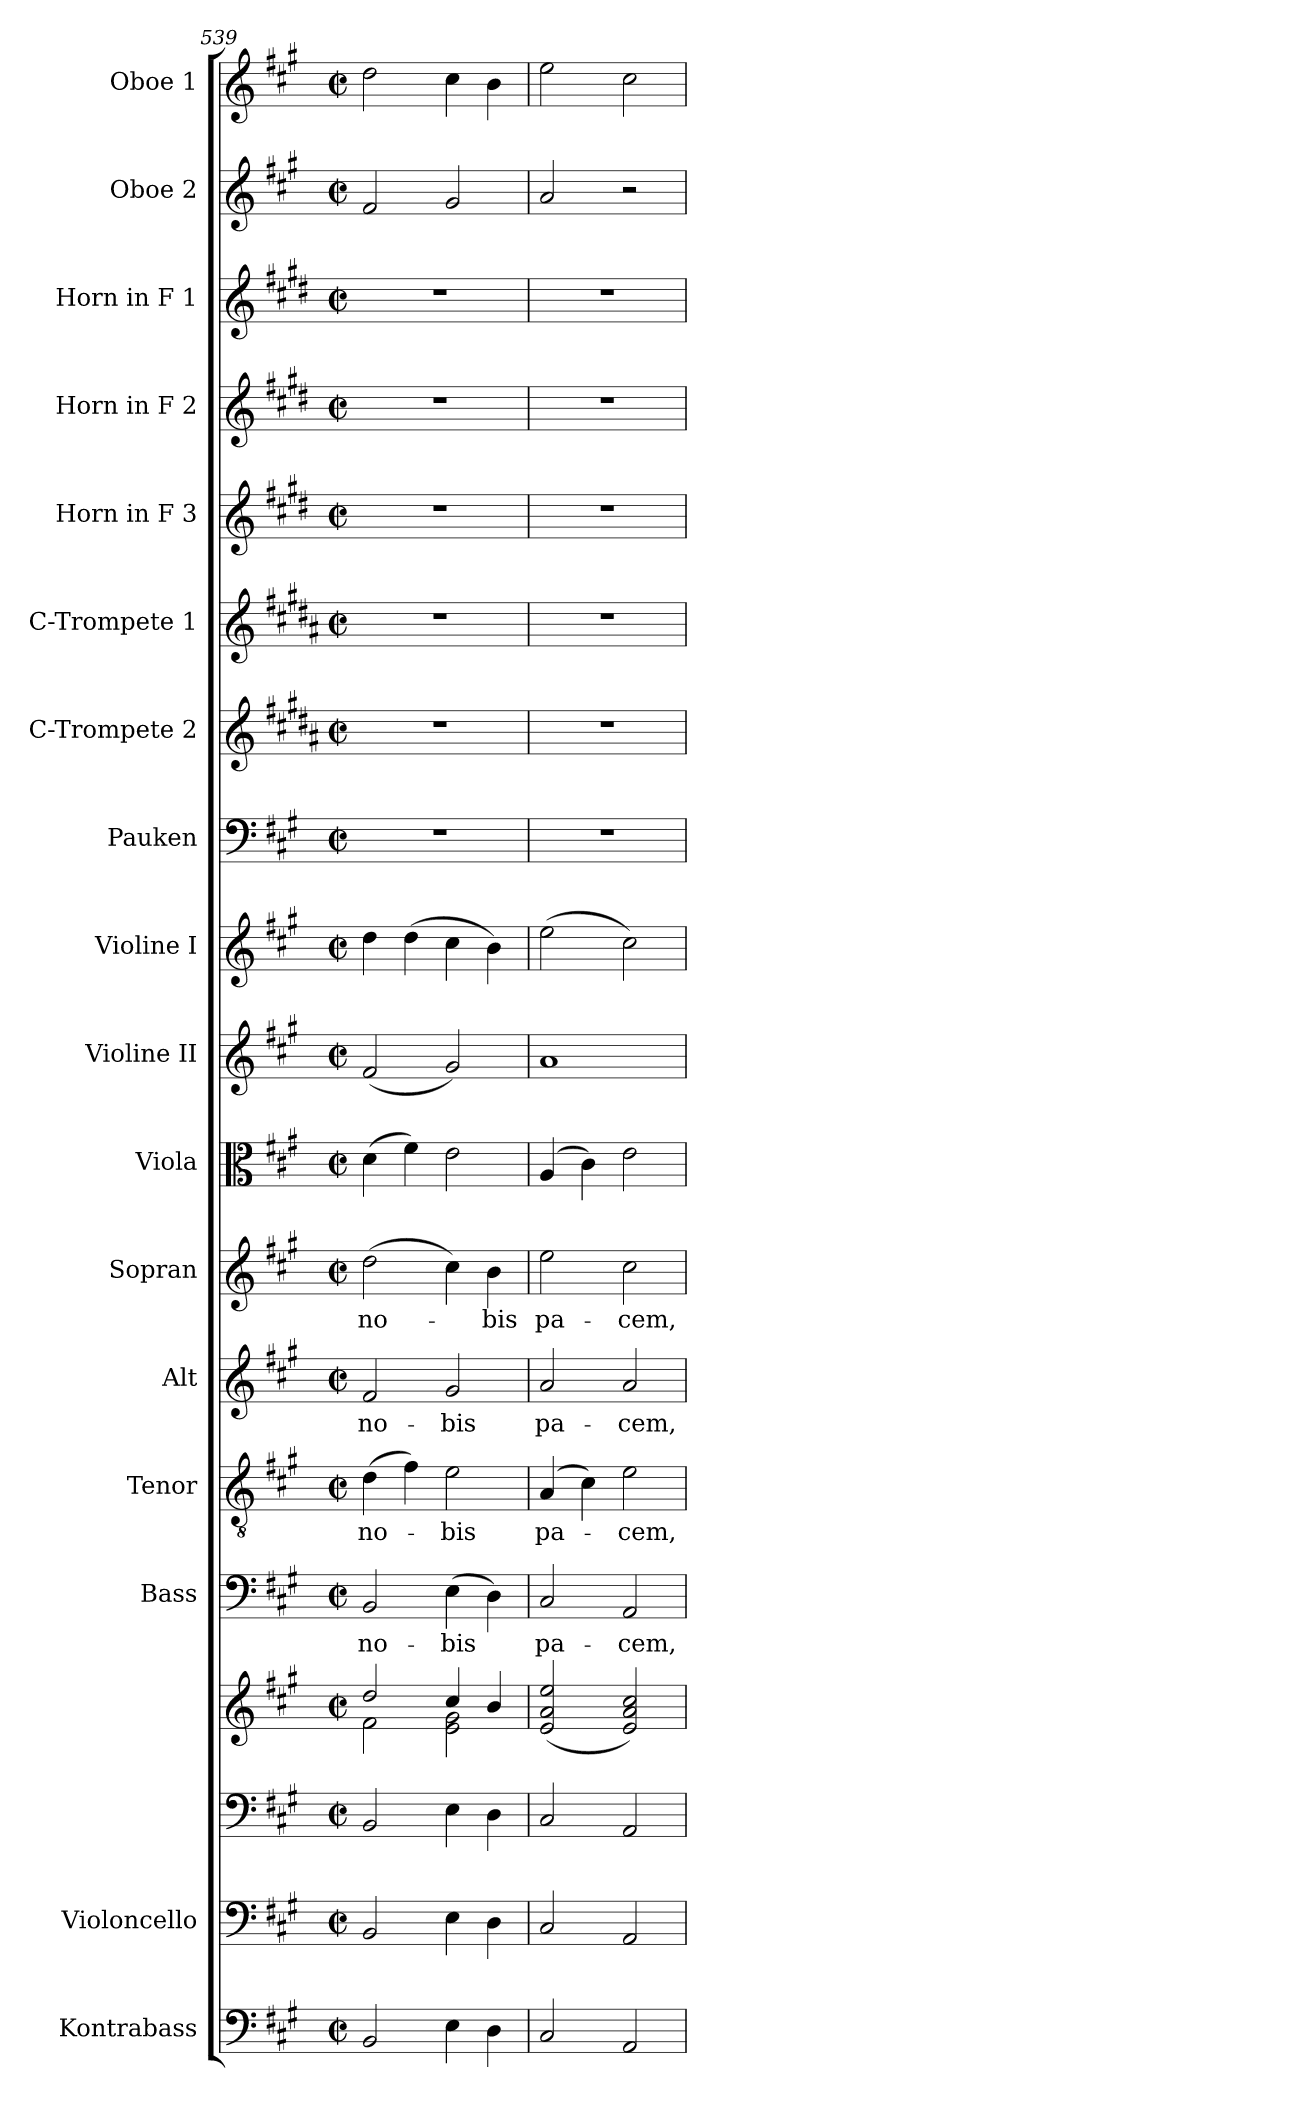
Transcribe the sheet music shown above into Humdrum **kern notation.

**kern	**kern	**kern	**kern	**kern	**text	**kern	**text	**kern	**text	**kern	**text	**kern	**kern	**kern	**kern	**kern	**kern	**kern	**kern	**kern	**kern	**kern
*part18	*part17	*part16	*part16	*part15	*part15	*part14	*part14	*part13	*part13	*part12	*part12	*part11	*part10	*part9	*part8	*part7	*part6	*part5	*part4	*part3	*part2	*part1
*staff19	*staff18	*staff17	*staff16	*staff15	*staff15	*staff14	*staff14	*staff13	*staff13	*staff12	*staff12	*staff11	*staff10	*staff9	*staff8	*staff7	*staff6	*staff5	*staff4	*staff3	*staff2	*staff1
*I"Kontrabass	*I"Violoncello	*	*	*I"Bass	*	*I"Tenor	*	*I"Alt	*	*I"Sopran	*	*I"Viola	*I"Violine II	*I"Violine I	*I"Pauken	*I"C-Trompete 2	*I"C-Trompete 1	*I"Horn in F 3	*I"Horn in F 2	*I"Horn in F 1	*I"Oboe 2	*I"Oboe 1
*I'Kb.	*I'Vc.	*	*	*I'B.	*	*I'T.	*	*I'A.	*	*I'S.	*	*I'Vla.	*I'Vl. II	*I'Vl. I	*I'Pk.	*I'C Trp. 2	*I'C Trp. 1	*	*	*	*I'Ob. 2	*I'Ob. 1
*clefF4	*clefF4	*clefF4	*clefG2	*clefF4	*	*clefGv2	*	*clefG2	*	*clefG2	*	*clefC3	*clefG2	*clefG2	*clefF4	*clefG2	*clefG2	*clefG2	*clefG2	*clefG2	*clefG2	*clefG2
*ITrd7c12	*	*	*	*	*	*	*	*	*	*	*	*	*	*	*	*ITrd1c2	*ITrd1c2	*ITrd4c7	*ITrd4c7	*ITrd4c7	*	*
*k[f#c#g#]	*k[f#c#g#]	*k[f#c#g#]	*k[f#c#g#]	*k[f#c#g#]	*	*k[f#c#g#]	*	*k[f#c#g#]	*	*k[f#c#g#]	*	*k[f#c#g#]	*k[f#c#g#]	*k[f#c#g#]	*k[f#c#g#]	*k[f#c#g#]	*k[f#c#g#]	*k[f#c#g#]	*k[f#c#g#]	*k[f#c#g#]	*k[f#c#g#]	*k[f#c#g#]
*A:	*A:	*A:	*A:	*A:	*	*A:	*	*A:	*	*A:	*	*A:	*A:	*A:	*A:	*A:	*A:	*A:	*A:	*A:	*A:	*A:
*M2/2	*M2/2	*M2/2	*M2/2	*M2/2	*	*M2/2	*	*M2/2	*	*M2/2	*	*M2/2	*M2/2	*M2/2	*M2/2	*M2/2	*M2/2	*M2/2	*M2/2	*M2/2	*M2/2	*M2/2
*met(c|)	*met(c|)	*met(c|)	*met(c|)	*met(c|)	*	*met(c|)	*	*met(c|)	*	*met(c|)	*	*met(c|)	*met(c|)	*met(c|)	*met(c|)	*met(c|)	*met(c|)	*met(c|)	*met(c|)	*met(c|)	*met(c|)	*met(c|)
=539	=539	=539	=539	=539	=539	=539	=539	=539	=539	=539	=539	=539	=539	=539	=539	=539	=539	=539	=539	=539	=539	=539
*	*	*	*^	*	*	*	*	*	*	*	*	*	*	*	*	*	*	*	*	*	*	*
!	!	!	!	!	!	!LO:LY:b	!	!LO:LY:b	!	!LO:LY:b	!	!LO:LY:b	!	!	!	!	!	!	!	!	!	!	!
2BBB/	2BB/	2BB/	2dd/	2f#\	2BB/	no-	(>4d\	no-	2f#/	no-	(>2dd\	no-	(>4d\	(<2f#/	4dd\	1r	1r	1r	1r	1r	1r	2f#/	2dd\
.	.	.	.	.	.	.	4f#\)	.	.	.	.	.	4f#\)	.	(>4dd\	.	.	.	.	.	.	.	.
!	!	!	!	!	!	!LO:LY:b	!	!LO:LY:b	!	!LO:LY:b	!	!	!	!	!	!	!	!	!	!	!	!	!
4EE\	4E\	4E\	4cc#/	2e\ 2g#\	(>4E\	-bis	2e\	-bis	2g#/	-bis	4cc#\)	.	2e\	2g#/)	4cc#\	.	.	.	.	.	.	2g#/	4cc#\
!	!	!	!	!	!	!	!	!	!	!	!	!LO:LY:b	!	!	!	!	!	!	!	!	!	!	!
4DD\	4D\	4D\	4b/	.	4D\)	.	.	.	.	.	4b\	-bis	.	.	4b\)	.	.	.	.	.	.	.	4b\
*	*	*	*v	*v	*	*	*	*	*	*	*	*	*	*	*	*	*	*	*	*	*	*	*
=540	=540	=540	=540	=540	=540	=540	=540	=540	=540	=540	=540	=540	=540	=540	=540	=540	=540	=540	=540	=540	=540	=540
!	!	!	!	!	!LO:LY:b	!	!LO:LY:b	!	!LO:LY:b	!	!LO:LY:b	!	!	!	!	!	!	!	!	!	!	!
2CC#/	2C#/	2C#/	(<2e/ 2a/ 2ee/	2C#/	pa-	(4A/	pa-	2a/	pa-	2ee\	pa-	(4A/	1a	(>2ee\	1r	1r	1r	1r	1r	1r	2a/	2ee\
.	.	.	.	.	.	4c#\)	.	.	.	.	.	4c#\)	.	.	.	.	.	.	.	.	.	.
!	!	!	!	!	!LO:LY:b	!	!LO:LY:b	!	!LO:LY:b	!	!LO:LY:b	!	!	!	!	!	!	!	!	!	!	!
2AAA/	2AA/	2AA/	2e/ 2a/ 2cc#/)	2AA/	-cem,	2e\	-cem,	2a/	-cem,	2cc#\	-cem,	2e\	.	2cc#\)	.	.	.	.	.	.	2r	2cc#\
=	=	=	=	=	=	=	=	=	=	=	=	=	=	=	=	=	=	=	=	=	=	=
*-	*-	*-	*-	*-	*-	*-	*-	*-	*-	*-	*-	*-	*-	*-	*-	*-	*-	*-	*-	*-	*-	*-
